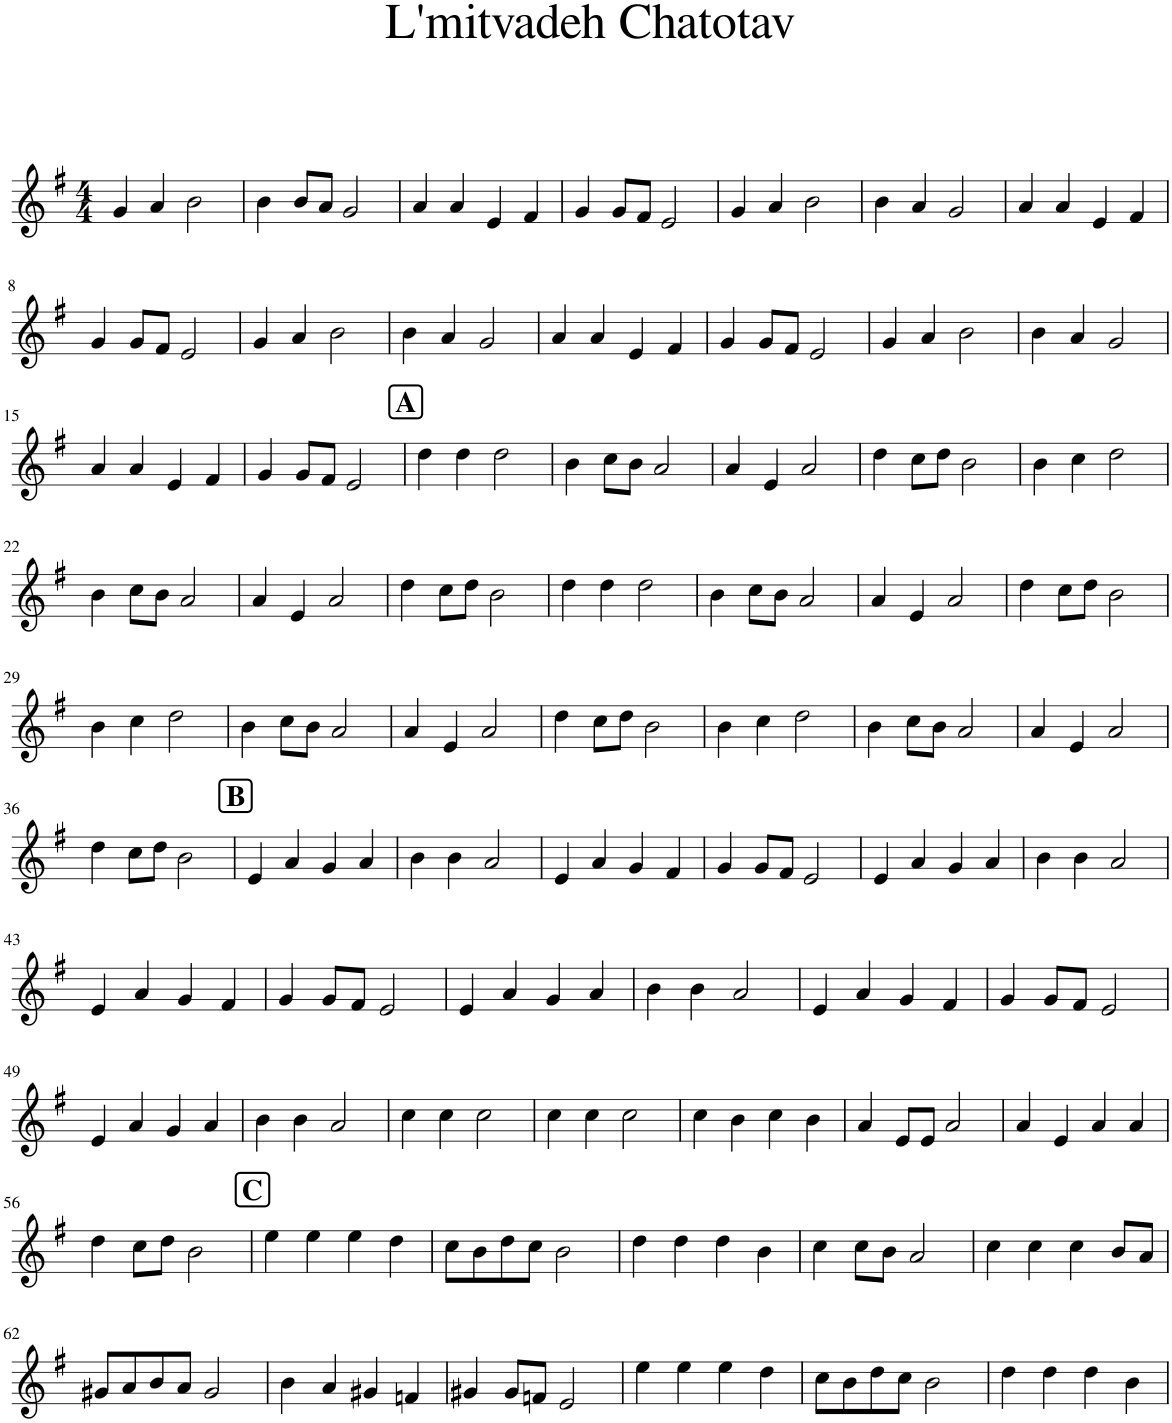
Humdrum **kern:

**kern
*part1
*staff1
*I"Bb Trumpet
*I'Bb Tpt.
*clefG2
*Trd1c2
*k[f#]
*M4/4
=1
4g/
4a/
2b\
=2
4b\
8b/L
8a/J
2g/
=3
4a/
4a/
4e/
4f#/
=4
4g/
8g/L
8f#/J
2e/
=5
4g/
4a/
2b\
=6
4b\
4a/
2g/
=7
4a/
4a/
4e/
4f#/
!!LO:LB:g=z
=8
4g/
8g/L
8f#/J
2e/
=9
4g/
4a/
2b\
=10
4b\
4a/
2g/
=11
4a/
4a/
4e/
4f#/
=12
4g/
8g/L
8f#/J
2e/
=13
4g/
4a/
2b\
=14
4b\
4a/
2g/
!!LO:LB:g=z
=15
4a/
4a/
4e/
4f#/
=16
4g/
8g/L
8f#/J
2e/
!!LO:REH:place=s1:a:B:cj:fs=14:t=A
=17
4dd\
4dd\
2dd\
=18
4b\
8cc\L
8b\J
2a/
=19
4a/
4e/
2a/
=20
4dd\
8cc\L
8dd\J
2b\
=21
4b\
4cc\
2dd\
!!LO:LB:g=z
=22
4b\
8cc\L
8b\J
2a/
=23
4a/
4e/
2a/
=24
4dd\
8cc\L
8dd\J
2b\
=25
4dd\
4dd\
2dd\
=26
4b\
8cc\L
8b\J
2a/
=27
4a/
4e/
2a/
=28
4dd\
8cc\L
8dd\J
2b\
!!LO:LB:g=z
=29
4b\
4cc\
2dd\
=30
4b\
8cc\L
8b\J
2a/
=31
4a/
4e/
2a/
=32
4dd\
8cc\L
8dd\J
2b\
=33
4b\
4cc\
2dd\
=34
4b\
8cc\L
8b\J
2a/
=35
4a/
4e/
2a/
!!LO:LB:g=z
=36
4dd\
8cc\L
8dd\J
2b\
!!LO:REH:place=s1:a:B:cj:fs=14:t=B
=37
4e/
4a/
4g/
4a/
=38
4b\
4b\
2a/
=39
4e/
4a/
4g/
4f#/
=40
4g/
8g/L
8f#/J
2e/
=41
4e/
4a/
4g/
4a/
=42
4b\
4b\
2a/
!!LO:LB:g=z
=43
4e/
4a/
4g/
4f#/
=44
4g/
8g/L
8f#/J
2e/
=45
4e/
4a/
4g/
4a/
=46
4b\
4b\
2a/
=47
4e/
4a/
4g/
4f#/
=48
4g/
8g/L
8f#/J
2e/
!!LO:LB:g=z
=49
4e/
4a/
4g/
4a/
=50
4b\
4b\
2a/
=51
4cc\
4cc\
2cc\
=52
4cc\
4cc\
2cc\
=53
4cc\
4b\
4cc\
4b\
=54
4a/
8e/L
8e/J
2a/
=55
4a/
4e/
4a/
4a/
!!LO:LB:g=z
=56
4dd\
8cc\L
8dd\J
2b\
!!LO:REH:place=s1:a:B:cj:fs=14:t=C
=57
4ee\
4ee\
4ee\
4dd\
=58
8cc\L
8b\
8dd\
8cc\J
2b\
=59
4dd\
4dd\
4dd\
4b\
=60
4cc\
8cc\L
8b\J
2a/
=61
4cc\
4cc\
4cc\
8b/L
8a/J
!!LO:LB:g=z
=62
8g#X/L
8a/
8b/
8a/J
2g#/
=63
4b\
4a/
4g#X/
4fn/
=64
4g#X/
8g#/L
8fn/J
2e/
=65
4ee\
4ee\
4ee\
4dd\
=66
8cc\L
8b\
8dd\
8cc\J
2b\
=67
4dd\
4dd\
4dd\
4b\
=
*-
